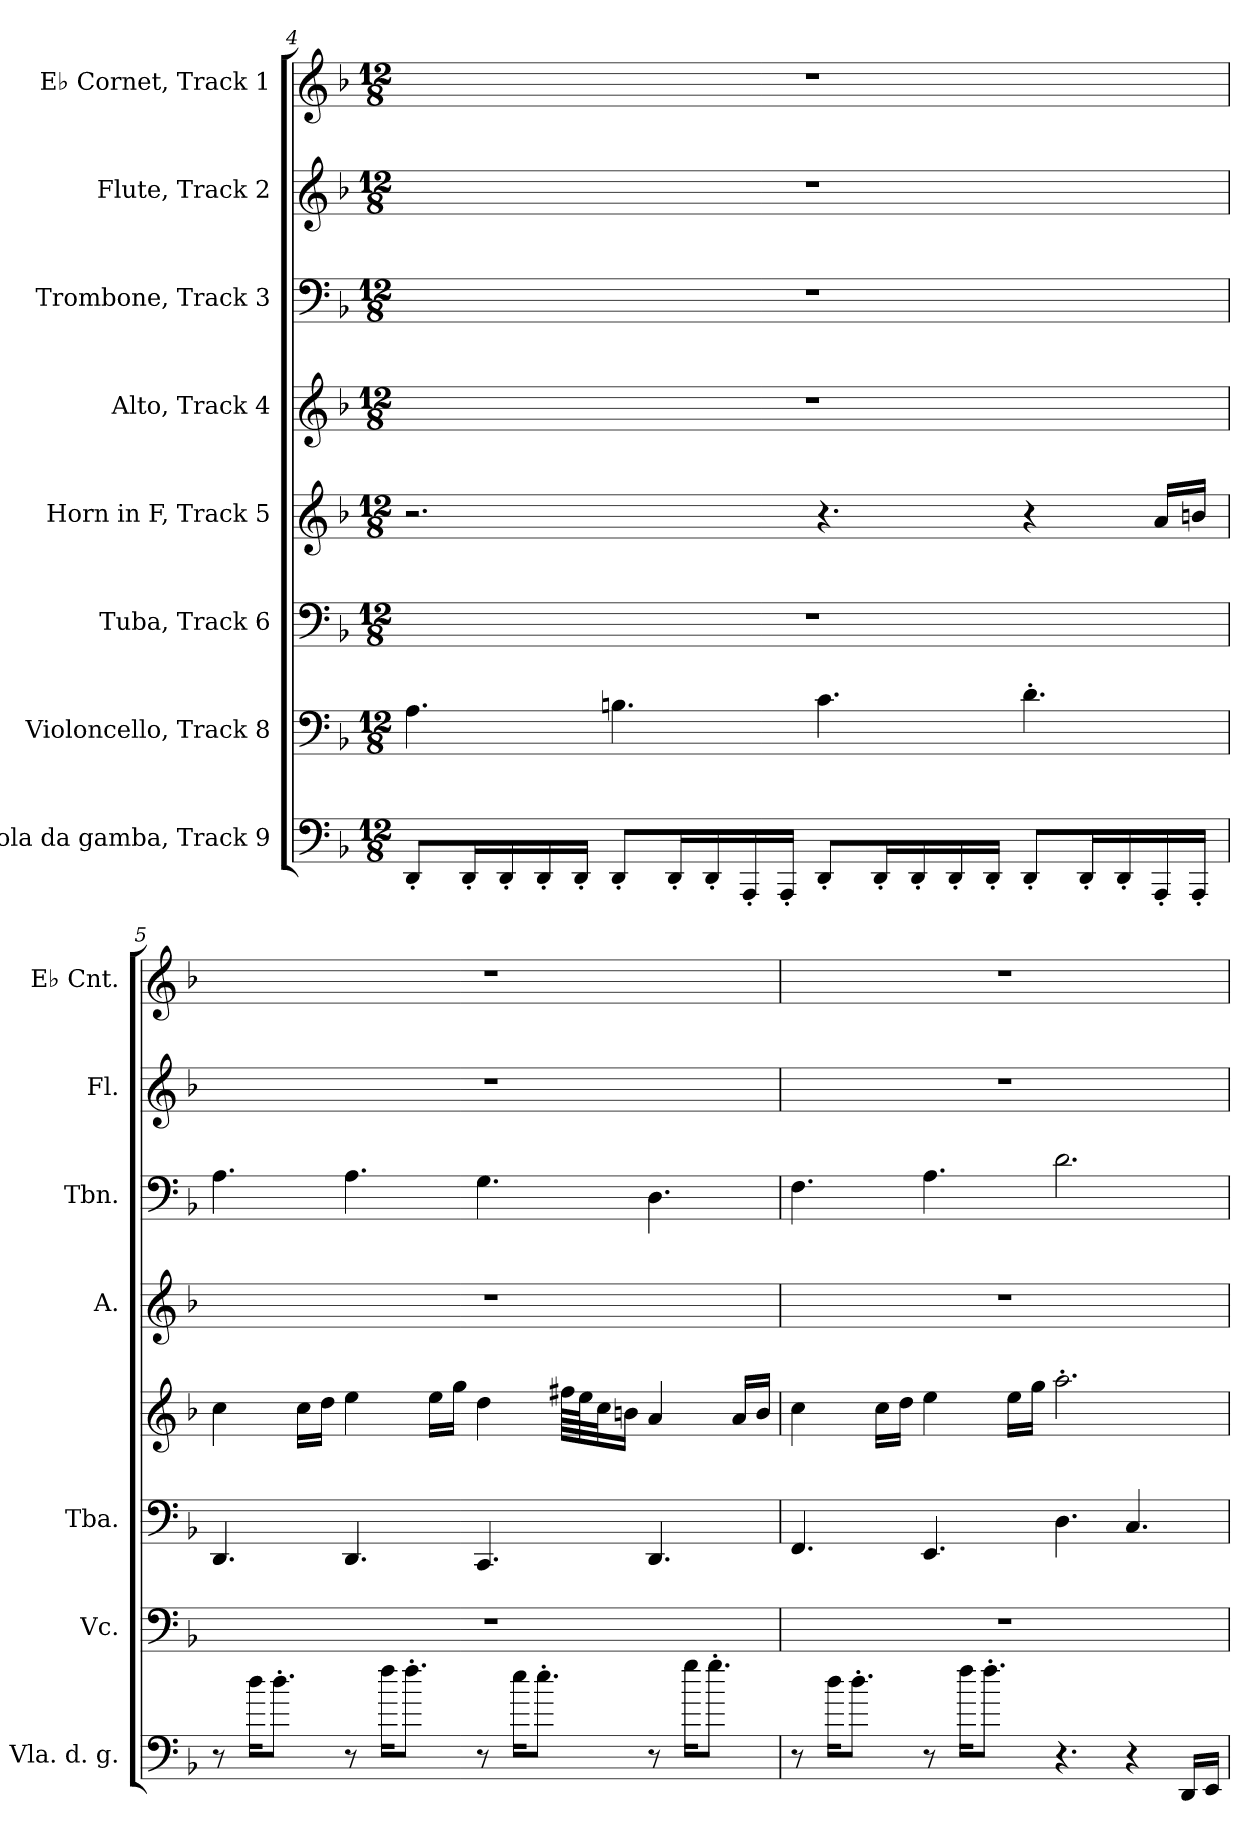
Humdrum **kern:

**kern	**kern	**kern	**kern	**kern	**kern	**kern	**kern
*part8	*part7	*part6	*part5	*part4	*part3	*part2	*part1
*staff8	*staff7	*staff6	*staff5	*staff4	*staff3	*staff2	*staff1
*I"Viola da gamba, Track 9	*I"Violoncello, Track 8	*I"Tuba, Track 6	*I"Horn in F, Track 5	*I"Alto, Track 4	*I"Trombone, Track 3	*I"Flute, Track 2	*I"E♭ Cornet, Track 1
*I'Vla. d. g.	*I'Vc.	*I'Tba.	*	*I'A.	*I'Tbn.	*I'Fl.	*I'E♭ Cnt.
!!LO:PB:g=z
*clefF4	*clefF4	*clefF4	*clefG2	*clefG2	*clefF4	*clefG2	*clefG2
*	*	*	*ITrd4c7	*	*	*	*ITrd1c2
*k[b-]	*k[b-]	*k[b-]	*k[b-e-]	*k[b-]	*k[b-]	*k[b-]	*k[b-e-a-]
*M12/8	*M12/8	*M12/8	*M12/8	*M12/8	*M12/8	*M12/8	*M12/8
=4	=4	=4	=4	=4	=4	=4	=4
8DD'/L	4.A\	1.r	2.r	1.r	1.r	1.r	1.r
16DD'/L	.	.	.	.	.	.	.
16DD'/	.	.	.	.	.	.	.
16DD'/	.	.	.	.	.	.	.
16DD'/JJ	.	.	.	.	.	.	.
8DD'/L	4.Bn\	.	.	.	.	.	.
16DD'/L	.	.	.	.	.	.	.
16DD'/	.	.	.	.	.	.	.
16AAA'/	.	.	.	.	.	.	.
16AAA'/JJ	.	.	.	.	.	.	.
8DD'/L	4.c\	.	4.r	.	.	.	.
16DD'/L	.	.	.	.	.	.	.
16DD'/	.	.	.	.	.	.	.
16DD'/	.	.	.	.	.	.	.
16DD'/JJ	.	.	.	.	.	.	.
8DD'/L	4.d'\	.	4r	.	.	.	.
16DD'/L	.	.	.	.	.	.	.
16DD'/	.	.	.	.	.	.	.
16AAA'/	.	.	16d/LL	.	.	.	.
16AAA'/JJ	.	.	16en/JJ	.	.	.	.
!!LO:PB:g=z
=5	=5	=5	=5	=5	=5	=5	=5
8r	1.r	4.DD/	4f\	1.r	4.A\	1.r	1.r
16dd\KL	.	.	.	.	.	.	.
8.dd'\J	.	.	.	.	.	.	.
.	.	.	16f\LL	.	.	.	.
.	.	.	16g\JJ	.	.	.	.
8r	.	4.DD/	4a\	.	4.A\	.	.
16ff\KL	.	.	.	.	.	.	.
8.ff'\J	.	.	.	.	.	.	.
.	.	.	16a\LL	.	.	.	.
.	.	.	16cc\JJ	.	.	.	.
8r	.	4.CC/	4g\	.	4.G\	.	.
16ee\KL	.	.	.	.	.	.	.
8.ee'\J	.	.	.	.	.	.	.
.	.	.	64bn\LLLL	.	.	.	.
.	.	.	64a\J	.	.	.	.
.	.	.	32f\J	.	.	.	.
.	.	.	16en\JJ	.	.	.	.
8r	.	4.DD/	4d/	.	4.D\	.	.
16gg\KL	.	.	.	.	.	.	.
8.gg'\J	.	.	.	.	.	.	.
.	.	.	16d/LL	.	.	.	.
.	.	.	16e/JJ	.	.	.	.
=6	=6	=6	=6	=6	=6	=6	=6
8r	1.r	4.FF/	4f\	1.r	4.F\	1.r	1.r
16dd\KL	.	.	.	.	.	.	.
8.dd'\J	.	.	.	.	.	.	.
.	.	.	16f\LL	.	.	.	.
.	.	.	16g\JJ	.	.	.	.
8r	.	4.EE/	4a\	.	4.A\	.	.
16ff\KL	.	.	.	.	.	.	.
8.ff'\J	.	.	.	.	.	.	.
.	.	.	16a\LL	.	.	.	.
.	.	.	16cc\JJ	.	.	.	.
4.r	.	4.D\	2.dd'\	.	2.d\	.	.
4r	.	4.C/	.	.	.	.	.
16DD/LL	.	.	.	.	.	.	.
16EE/JJ	.	.	.	.	.	.	.
=	=	=	=	=	=	=	=
*-	*-	*-	*-	*-	*-	*-	*-
